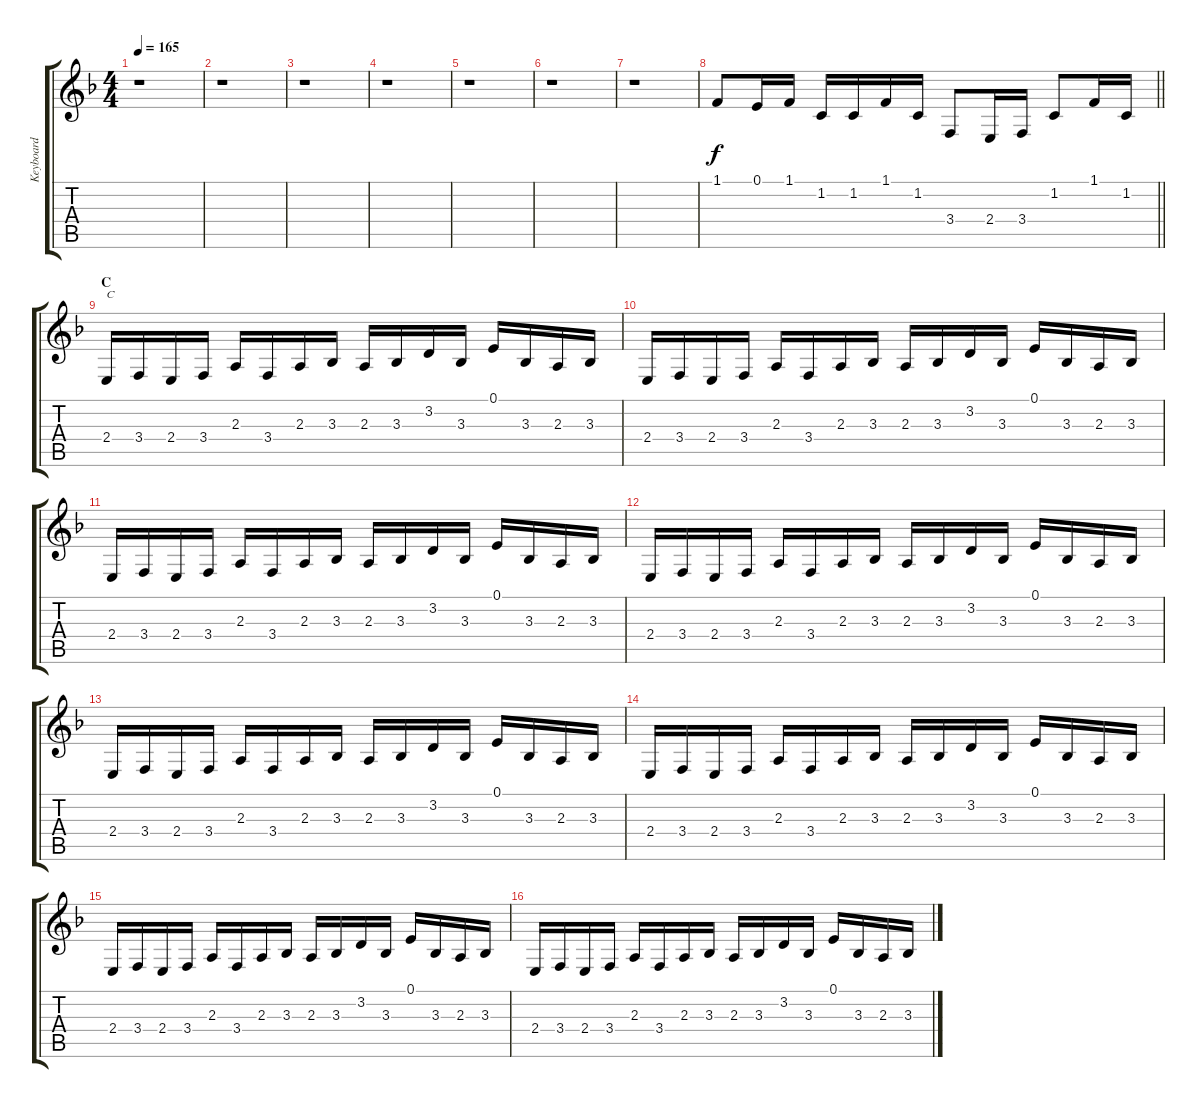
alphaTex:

\track ("Keyboard" "Keyboard") {instrument pad6metallic}
\staff {score tabs}
\tuning (E4 B3 G3 D3 A2 E2) {hide}
\ts (4 4)
\tempo 165
\clef g2
\ks f
r.1{dy f} |
r.1 |
r.1 |
r.1 |
r.1 |
r.1 |
r.1 |
\barLineRight lightlight
1.1.8 0.1.16 1.1.16 1.2.16 1.2.16 1.1.16 1.2.16 3.4.8 2.4.16 3.4.16 1.2.8 1.1.16 1.2.16 |
\section ("" "C")
2.4.16{txt "C"} 3.4.16 2.4.16 3.4.16 2.3.16 3.4.16 2.3.16 3.3.16 2.3.16 3.3.16 3.2.16 3.3.16 0.1.16 3.3.16 2.3.16 3.3.16 |
2.4.16 3.4.16 2.4.16 3.4.16 2.3.16 3.4.16 2.3.16 3.3.16 2.3.16 3.3.16 3.2.16 3.3.16 0.1.16 3.3.16 2.3.16 3.3.16 |
2.4.16 3.4.16 2.4.16 3.4.16 2.3.16 3.4.16 2.3.16 3.3.16 2.3.16 3.3.16 3.2.16 3.3.16 0.1.16 3.3.16 2.3.16 3.3.16 |
2.4.16 3.4.16 2.4.16 3.4.16 2.3.16 3.4.16 2.3.16 3.3.16 2.3.16 3.3.16 3.2.16 3.3.16 0.1.16 3.3.16 2.3.16 3.3.16 |
2.4.16 3.4.16 2.4.16 3.4.16 2.3.16 3.4.16 2.3.16 3.3.16 2.3.16 3.3.16 3.2.16 3.3.16 0.1.16 3.3.16 2.3.16 3.3.16 |
2.4.16 3.4.16 2.4.16 3.4.16 2.3.16 3.4.16 2.3.16 3.3.16 2.3.16 3.3.16 3.2.16 3.3.16 0.1.16 3.3.16 2.3.16 3.3.16 |
2.4.16 3.4.16 2.4.16 3.4.16 2.3.16 3.4.16 2.3.16 3.3.16 2.3.16 3.3.16 3.2.16 3.3.16 0.1.16 3.3.16 2.3.16 3.3.16 |
2.4.16 3.4.16 2.4.16 3.4.16 2.3.16 3.4.16 2.3.16 3.3.16 2.3.16 3.3.16 3.2.16 3.3.16 0.1.16 3.3.16 2.3.16 3.3.16
